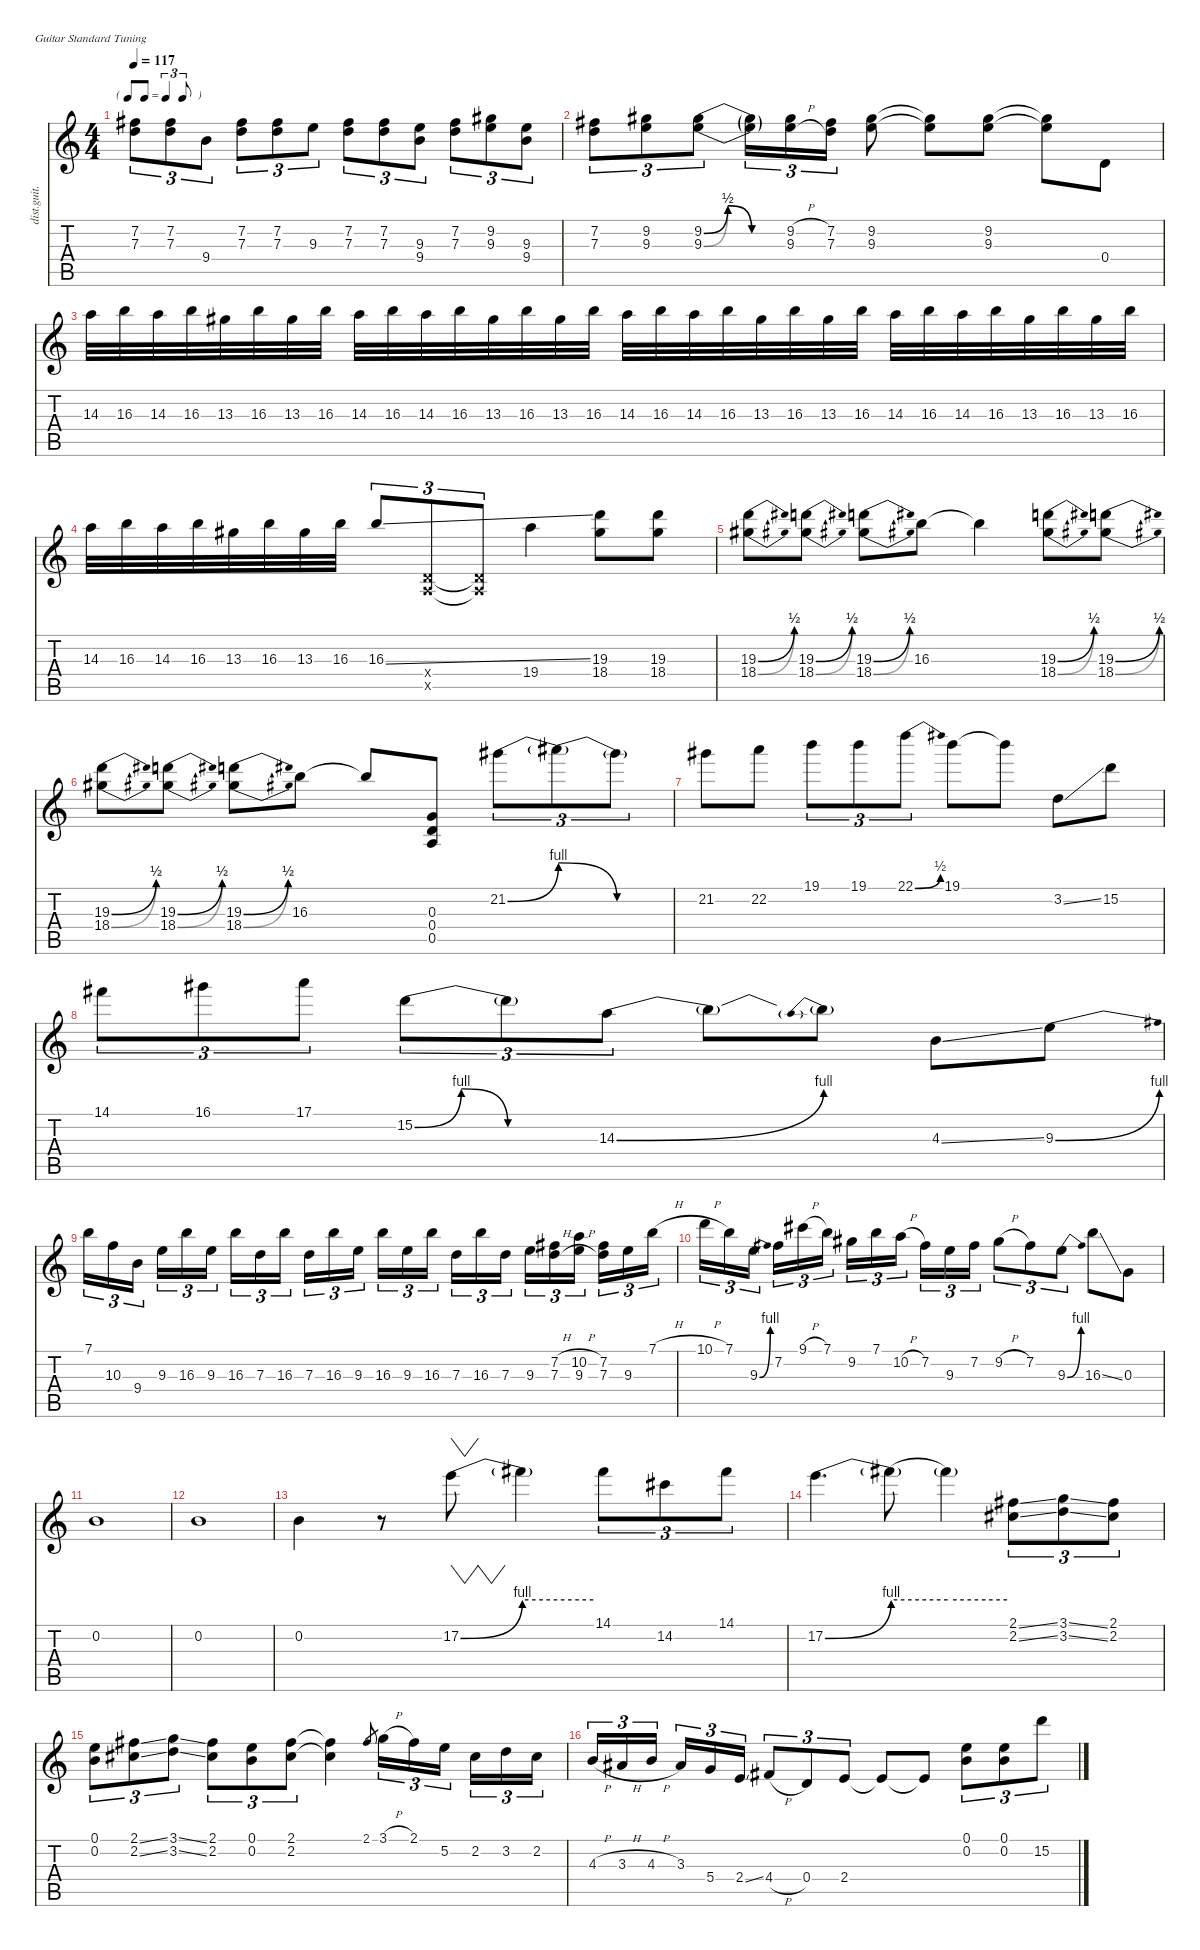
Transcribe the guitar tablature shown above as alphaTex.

\defaultSystemsLayout 4
\hideDynamics
\bracketExtendMode nobrackets
\otherSystemsTrackNameOrientation horizontal
\track ("Guitare Solo" "dist.guit.") {instrument distortionguitar}
\staff {score tabs}
\tuning (E4 B3 G3 D3 A2 E2)
\ts (4 4)
\tf triplet8th
\tempo 117
\clef g2
\ks c
(7.2{acc #} 7.3).8{tu (3 2) dy f beam Down} (7.2{acc #} 7.3).8{tu (3 2) beam Down} 9.4.8{tu (3 2) beam Down} (7.2{acc #} 7.3).8{tu (3 2) beam Down} (7.2{acc #} 7.3).8{tu (3 2) beam Down} 9.3.8{tu (3 2) beam Down} (7.2{acc #} 7.3).8{tu (3 2) beam Down} (7.2{acc #} 7.3).8{tu (3 2) beam Down} (9.3 9.4).8{tu (3 2) beam Down} (7.2{acc #} 7.3).8{tu (3 2) beam Down} (9.2{acc #} 9.3).8{tu (3 2) beam Down} (9.3 9.4).8{tu (3 2) beam Down} |
(7.2{acc #} 7.3).8{tu (3 2) beam Down} (9.2{acc #} 9.3).8{tu (3 2) beam Down} (9.2{be (bendrelease 0 0 30 2 30 2 60 0) acc #} 9.3{be (bendrelease 0 0 30 2 30 2 60 0)}).8{tu (3 2) beam Down} (9.2{be (hold 0 0 60 0) t acc #} 9.3{be (hold 0 0 60 0) t}).16{tu (3 2) beam Down} (9.2{h acc #} 9.3{h}).16{tu (3 2) beam Down} (7.2{acc #} 7.3).16{tu (3 2) beam Down} (9.2{acc #} 9.3).8{beam Down} (9.2{t acc #} 9.3{t}).8{beam Down} (9.2{acc #} 9.3).8{beam Down} (9.2{t acc #} 9.3{t}).8{beam Down} 0.4.8{beam Down} |
14.3.32{beam Down} 16.3.32{beam Down} 14.3.32{beam Down} 16.3.32{beam Down} 13.3{acc #}.32{beam Down} 16.3.32{beam Down} 13.3{acc #}.32{beam Down} 16.3.32{beam Down} 14.3.32{beam Down} 16.3.32{beam Down} 14.3.32{beam Down} 16.3.32{beam Down} 13.3{acc #}.32{beam Down} 16.3.32{beam Down} 13.3{acc #}.32{beam Down} 16.3.32{beam Down} 14.3.32{beam Down} 16.3.32{beam Down} 14.3.32{beam Down} 16.3.32{beam Down} 13.3{acc #}.32{beam Down} 16.3.32{beam Down} 13.3{acc #}.32{beam Down} 16.3.32{beam Down} 14.3.32{beam Down} 16.3.32{beam Down} 14.3.32{beam Down} 16.3.32{beam Down} 13.3{acc #}.32{beam Down} 16.3.32{beam Down} 13.3{acc #}.32{beam Down} 16.3.32{beam Down} |
14.3.32{beam Down} 16.3.32{beam Down} 14.3.32{beam Down} 16.3.32{beam Down} 13.3{acc #}.32{beam Down} 16.3.32{beam Down} 13.3{acc #}.32{beam Down} 16.3.32{beam Down} 16.3{ss}.8{tu (3 2) beam Up} (0.4{x} 0.5{x}).8{tu (3 2) beam Up} (0.4{x t} 0.5{x t}).8{tu (3 2) beam Up} 19.4.4{beam Down} (19.3 18.4{acc #}).8{beam Down} (19.3 18.4{acc #}).8{beam Down} |
(19.3{be (bend 0 0 30 2)} 18.4{be (bend 0 0 30 1) acc #}).8{beam Down} (19.3{be (bend 0 0 30 2)} 18.4{be (bend 0 0 30 1) acc #}).8{beam Down} (19.3{be (bend 0 0 30 2)} 18.4{be (bend 0 0 30 1) acc #}).8{beam Down} 16.3.8{beam Down} 16.3{t}.4{beam Down} (19.3{be (bend 0 0 30 2)} 18.4{be (bend 0 0 30 1) acc #}).8{beam Down} (19.3{be (bend 0 0 30 2)} 18.4{be (bend 0 0 30 1) acc #}).8{beam Down} |
(19.3{be (bend 0 0 30 2)} 18.4{be (bend 0 0 30 1) acc #}).8{beam Down} (19.3{be (bend 0 0 30 2)} 18.4{be (bend 0 0 30 1) acc #}).8{beam Down} (19.3{be (bend 0 0 30 2)} 18.4{be (bend 0 0 30 1) acc #}).8{beam Down} 16.3.8{beam Down} 16.3{t}.8{beam Up} (0.3 0.4 0.5).8{beam Up} 21.2{be (bend 0 0 60 4) acc #}.8{tu (3 2) beam Down} 21.2{be (release 0 4 60 0) t}.8{tu (3 2) beam Down} 21.2{be (hold 0 0 60 0) t acc #}.8{tu (3 2) beam Down} |
21.2{acc #}.8{beam Down} 22.2.8{beam Down} 19.1.8{tu (3 2) beam Down} 19.1.8{tu (3 2) beam Down} 22.1{be (bend 0 0 30 2)}.8{tu (3 2) beam Down} 19.1.8{beam Down} 19.1{t}.8{beam Down} 3.2{ss}.8{beam Down} 15.2.8{beam Down} |
14.1{acc #}.8{tu (3 2) beam Down} 16.1{acc #}.8{tu (3 2) beam Down} 17.1.8{tu (3 2) beam Down} 15.2{be (bendrelease 0 0 30 4 30 4 60 0)}.8{tu (3 2) beam Down} 15.2{be (hold 0 0 60 0) t}.8{tu (3 2) beam Down} 14.3{be (bend 0 0 60 4)}.8{tu (3 2) beam Down} 14.3{t}.8{beam Down} 14.3{be (prebend 0 4 60 4) t}.8{beam Down} 4.3{ss}.8{beam Down} 9.3{be (bend 0 0 30 4)}.8{beam Down} |
7.1.16{tu (3 2) beam Down} 10.3.16{tu (3 2) beam Down} 9.4.16{tu (3 2) beam Down} 9.3.16{tu (3 2) beam Down} 16.3.16{tu (3 2) beam Down} 9.3.16{tu (3 2) beam Down} 16.3.16{tu (3 2) beam Down} 7.3.16{tu (3 2) beam Down} 16.3.16{tu (3 2) beam Down} 7.3.16{tu (3 2) beam Down} 16.3.16{tu (3 2) beam Down} 9.3.16{tu (3 2) beam Down} 16.3.16{tu (3 2) beam Down} 9.3.16{tu (3 2) beam Down} 16.3.16{tu (3 2) beam Down} 7.3.16{tu (3 2) beam Down} 16.3.16{tu (3 2) beam Down} 7.3.16{tu (3 2) beam Down} 9.3.16{tu (3 2) beam Down} (7.2{h acc #} 7.3{h}).16{tu (3 2) beam Down} (10.2{h} 9.3{h}).16{tu (3 2) beam Down} (7.2{acc #} 7.3).16{tu (3 2) beam Down} 9.3.16{tu (3 2) beam Down} 7.1{h}.16{tu (3 2) beam Down} |
10.1{h}.16{tu (3 2) beam Down} 7.1.16{tu (3 2) beam Down} 9.3{be (bend 0 0 30 4)}.16{tu (3 2) beam Down} 7.2{acc #}.16{tu (3 2) beam Down} 9.1{h acc #}.16{tu (3 2) beam Down} 7.1.16{tu (3 2) beam Down} 9.2{acc #}.16{tu (3 2) beam Down} 7.1.16{tu (3 2) beam Down} 10.2{h}.16{tu (3 2) beam Down} 7.2{acc #}.16{tu (3 2) beam Down} 9.3.16{tu (3 2) beam Down} 7.2{acc #}.16{tu (3 2) beam Down} 9.2{h acc #}.8{tu (3 2) beam Down} 7.2{acc #}.8{tu (3 2) beam Down} 9.3{be (bend 0 0 30 4)}.8{tu (3 2) beam Down} 16.3{ss}.8{beam Down} 0.3.8{beam Down} |
0.2.1{beam Down} |
0.2.1{beam Down} |
0.2.4{beam Down} r.8{beam Down} 17.2{be (bend 0 0 60 4)}.8{vw beam Down} 17.2{be (hold 0 4 60 4) t}.4{beam Down} 14.1{acc #}.8{tu (3 2) beam Down} 14.2{acc #}.8{tu (3 2) beam Down} 14.1{acc #}.8{tu (3 2) beam Down} |
17.2{be (bend 0 0 60 4)}.4{d beam Down} 17.2{be (hold 0 4 60 4) t}.8{beam Down} 17.2{be (hold 0 4 60 4) t}.4{beam Down} (2.1{ss acc #} 2.2{ss acc #}).8{tu (3 2) beam Down} (3.1{ss} 3.2{ss}).8{tu (3 2) beam Down} (2.1{acc #} 2.2{acc #}).8{tu (3 2) beam Down} |
(0.1 0.2).8{tu (3 2) beam Down} (2.1{ss acc #} 2.2{ss acc #}).8{tu (3 2) beam Down} (3.1{ss} 3.2{ss}).8{tu (3 2) beam Down} (2.1{acc #} 2.2{acc #}).8{tu (3 2) beam Down} (0.1 0.2).8{tu (3 2) beam Down} (2.1{acc #} 2.2{acc #}).8{tu (3 2) beam Down} (2.1{t acc #} 2.2{t acc #}).4{beam Down} 2.1{acc #}.8{gr dy mf beam Up} 3.1{h}.16{tu (3 2) dy f beam Down} 2.1{acc #}.16{tu (3 2) beam Down} 5.2.16{tu (3 2) beam Down} 2.2{acc #}.16{tu (3 2) beam Down} 3.2.16{tu (3 2) beam Down} 2.2{acc #}.16{tu (3 2) beam Down} |
4.3{h}.16{tu (3 2) beam Up} 3.3{h acc #}.16{tu (3 2) beam Up} 4.3{h}.16{tu (3 2) beam Up} 3.3{acc #}.16{tu (3 2) beam Up} 5.4.16{tu (3 2) beam Up} 2.4{ss}.16{tu (3 2) beam Up} 4.4{h acc #}.8{tu (3 2) beam Up} 0.4.8{tu (3 2) beam Up} 2.4.8{tu (3 2) beam Up} 2.4{t}.8{beam Up} 2.4{t}.8{beam Up} (0.1 0.2).8{tu (3 2) beam Down} (0.1 0.2).8{tu (3 2) beam Down} 15.2.8{tu (3 2) beam Down}
